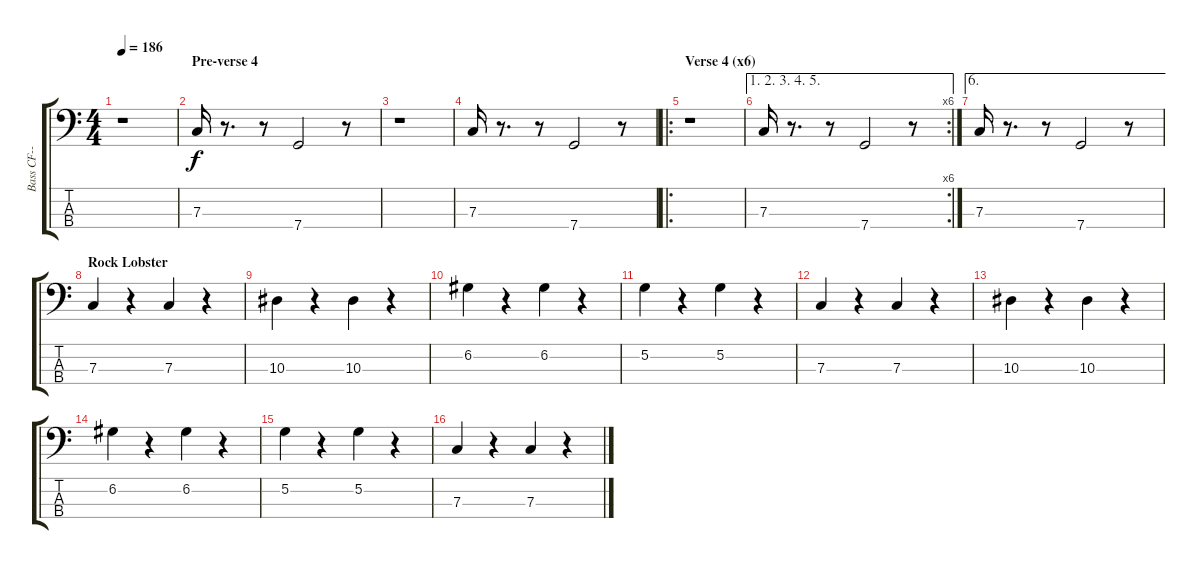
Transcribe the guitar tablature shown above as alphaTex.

\track ("Bass CF--" "Bass CF--") {instrument electricbassfinger}
\staff {score tabs}
\tuning (G2 D2 F1 C1) {hide}
\ts (4 4)
\tempo 186
\clef f4
\ks c
r.1{dy f} |
\section ("" "Pre-verse 4")
7.3.16 r.8{d} r.8 7.4.2 r.8 |
r.1 |
7.3.16 r.8{d} r.8 7.4.2 r.8 |
\ro
\section ("" "Verse 4 (x6)")
r.1 |
\ae (1 2 3 4 5)
\rc 6
7.3.16 r.8{d} r.8 7.4.2 r.8 |
\ae 6
7.3.16 r.8{d} r.8 7.4.2 r.8 |
\section ("" "Rock Lobster")
7.3.4 r.4 7.3.4 r.4 |
10.3.4 r.4 10.3.4 r.4 |
6.2.4 r.4 6.2.4 r.4 |
5.2.4 r.4 5.2.4 r.4 |
7.3.4 r.4 7.3.4 r.4 |
10.3.4 r.4 10.3.4 r.4 |
6.2.4 r.4 6.2.4 r.4 |
5.2.4 r.4 5.2.4 r.4 |
7.3.4 r.4 7.3.4 r.4
